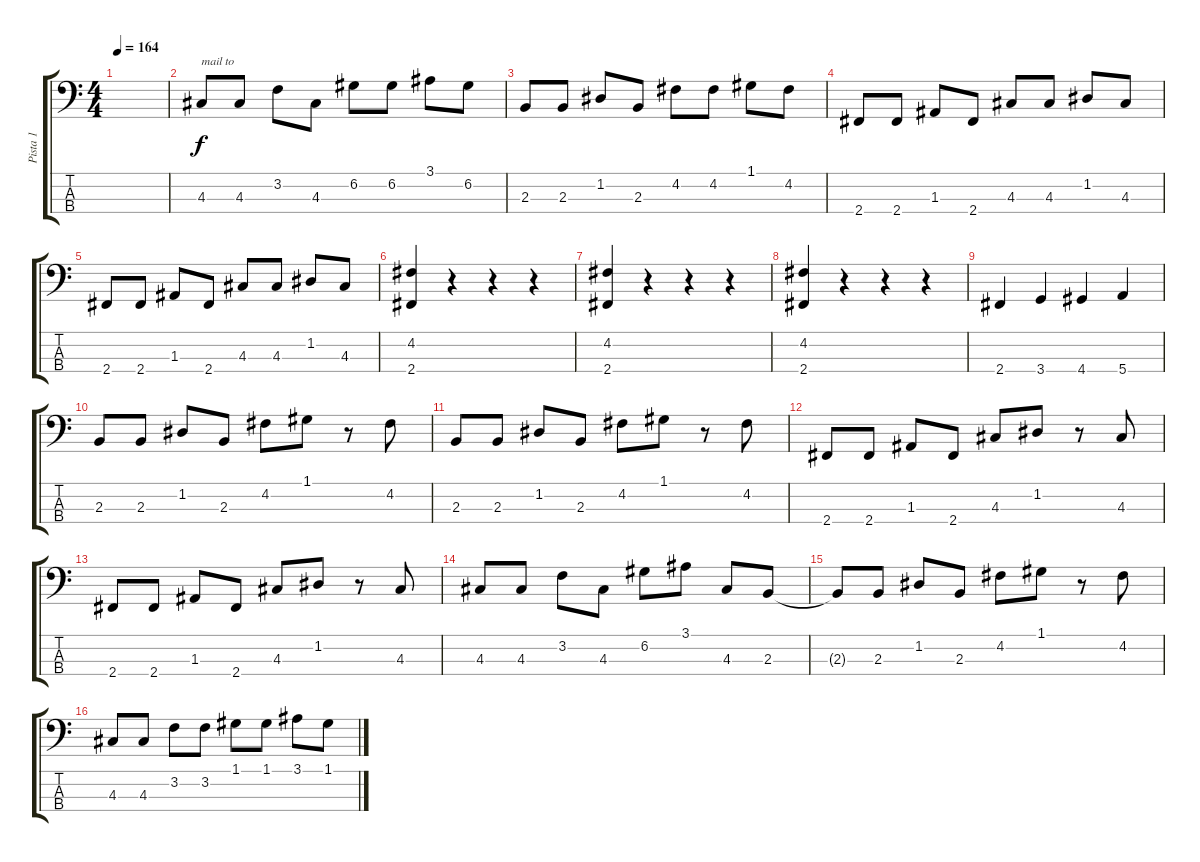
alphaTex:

\track ("Pista 1" "Pista 1") {instrument electricbasspick}
\staff {score tabs}
\tuning (G2 D2 A1 E1) {hide}
\ts (4 4)
\tempo 164
\clef f4
\ks c
|
4.3.8{txt "mail to"} 4.3.8 3.2.8 4.3.8 6.2.8 6.2.8 3.1.8 6.2.8 |
2.3.8 2.3.8 1.2.8 2.3.8 4.2.8 4.2.8 1.1.8 4.2.8 |
2.4.8 2.4.8 1.3.8 2.4.8 4.3.8 4.3.8 1.2.8 4.3.8 |
2.4.8 2.4.8 1.3.8 2.4.8 4.3.8 4.3.8 1.2.8 4.3.8 |
(4.2 2.4).4 r.4 r.4 r.4 |
(4.2 2.4).4 r.4 r.4 r.4 |
(4.2 2.4).4 r.4 r.4 r.4 |
2.4.4 3.4.4 4.4.4 5.4.4 |
2.3.8 2.3.8 1.2.8 2.3.8 4.2.8 1.1.8 r.8 4.2.8 |
2.3.8 2.3.8 1.2.8 2.3.8 4.2.8 1.1.8 r.8 4.2.8 |
2.4.8 2.4.8 1.3.8 2.4.8 4.3.8 1.2.8 r.8 4.3.8 |
2.4.8 2.4.8 1.3.8 2.4.8 4.3.8 1.2.8 r.8 4.3.8 |
4.3.8 4.3.8 3.2.8 4.3.8 6.2.8 3.1.8 4.3.8 2.3.8 |
2.3{t}.8 2.3.8 1.2.8 2.3.8 4.2.8 1.1.8 r.8 4.2.8 |
4.3.8 4.3.8 3.2.8 3.2.8 1.1.8 1.1.8 3.1.8 1.1.8
